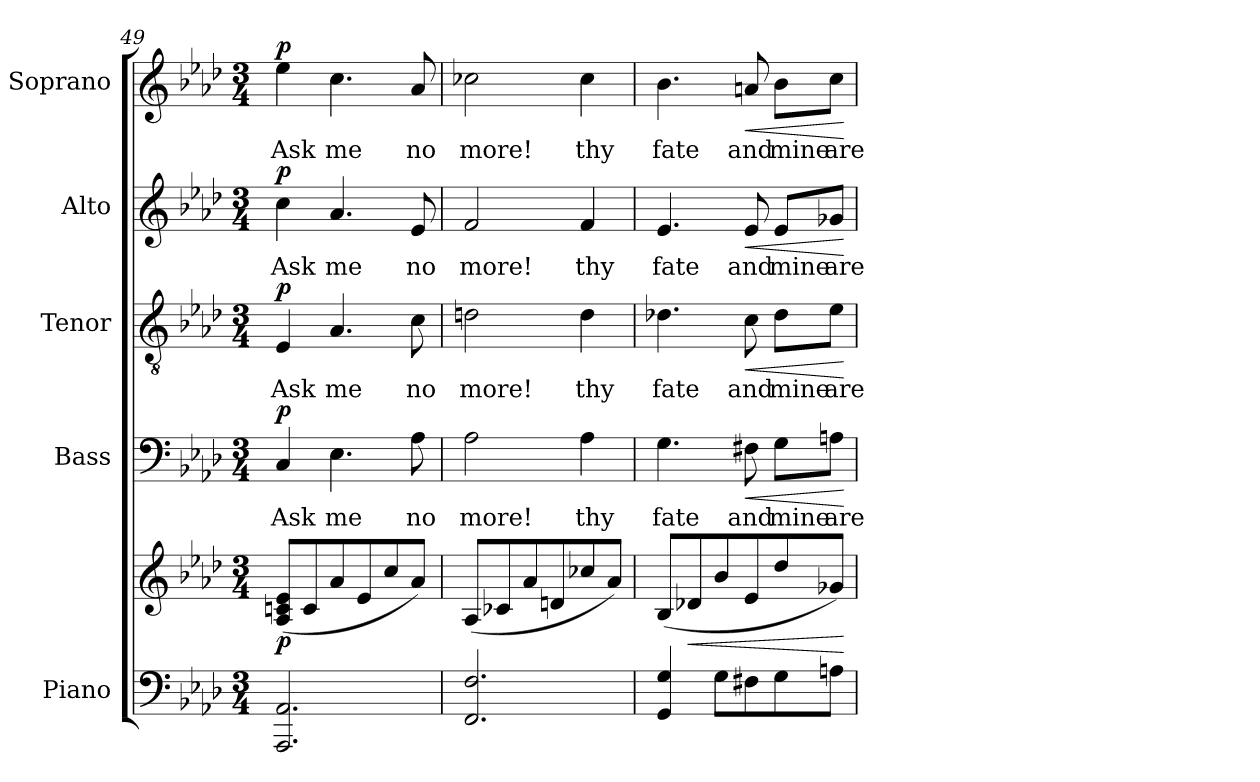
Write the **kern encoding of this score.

**kern	**kern	**dynam	**kern	**text	**dynam	**kern	**text	**dynam	**kern	**text	**dynam	**kern	**text	**dynam
*part5	*part5	*part5	*part4	*part4	*part4	*part3	*part3	*part3	*part2	*part2	*part2	*part1	*part1	*part1
*staff6	*staff5	*staff5/6	*staff4	*staff4	*staff4	*staff3	*staff3	*staff3	*staff2	*staff2	*staff2	*staff1	*staff1	*staff1
*I"Piano	*	*	*I"Bass	*	*	*I"Tenor	*	*	*I"Alto	*	*	*I"Soprano	*	*
*I'Pno.	*	*	*I'B.	*	*	*I'T.	*	*	*I'A.	*	*	*I'S.	*	*
*clefF4	*clefG2	*	*clefF4	*	*	*clefGv2	*	*	*clefG2	*	*	*clefG2	*	*
*k[b-e-a-d-]	*k[b-e-a-d-]	*	*k[b-e-a-d-]	*	*	*k[b-e-a-d-]	*	*	*k[b-e-a-d-]	*	*	*k[b-e-a-d-]	*	*
*M3/4	*M3/4	*	*M3/4	*	*	*M3/4	*	*	*M3/4	*	*	*M3/4	*	*
=49	=49	=49	=49	=49	=49	=49	=49	=49	=49	=49	=49	=49	=49	=49
!	!	!LO:DY:b	!	!LO:LY:b	!LO:DY:a	!	!LO:LY:b	!LO:DY:a	!	!LO:LY:b	!LO:DY:a	!	!LO:LY:b	!LO:DY:a
2.AAA-/ 2.AA-/	(<8A-/ 8cn/ 8e-/L	p	4C/	Ask	p	4E-/	Ask	p	4cc\	Ask	p	4ee-\	Ask	p
.	8c/	.	.	.	.	.	.	.	.	.	.	.	.	.
!	!	!	!	!LO:LY:b	!	!	!LO:LY:b	!	!	!LO:LY:b	!	!	!LO:LY:b	!
.	8a-/	.	4.E-\	me	.	4.A-/	me	.	4.a-/	me	.	4.cc\	me	.
.	8e-/	.	.	.	.	.	.	.	.	.	.	.	.	.
.	8cc/	.	.	.	.	.	.	.	.	.	.	.	.	.
!	!	!	!	!LO:LY:b	!	!	!LO:LY:b	!	!	!LO:LY:b	!	!	!LO:LY:b	!
.	8a-/J)	.	8A-\	no	.	8c\	no	.	8e-/	no	.	8a-/	no	.
=50	=50	=50	=50	=50	=50	=50	=50	=50	=50	=50	=50	=50	=50	=50
!	!	!	!	!LO:LY:b	!	!	!LO:LY:b	!	!	!LO:LY:b	!	!	!LO:LY:b	!
2.FF/ 2.F/	(<8A-/L	.	2A-\	more!	.	2dn\	more!	.	2f/	more!	.	2cc-X\	more!	.
.	8c-X/	.	.	.	.	.	.	.	.	.	.	.	.	.
.	8a-/	.	.	.	.	.	.	.	.	.	.	.	.	.
.	8dn/	.	.	.	.	.	.	.	.	.	.	.	.	.
!	!	!	!	!LO:LY:b	!	!	!LO:LY:b	!	!	!LO:LY:b	!	!	!LO:LY:b	!
.	8cc-X/	.	4A-\	thy	.	4d\	thy	.	4f/	thy	.	4cc-\	thy	.
.	8a-/J)	.	.	.	.	.	.	.	.	.	.	.	.	.
=51	=51	=51	=51	=51	=51	=51	=51	=51	=51	=51	=51	=51	=51	=51
!	!	!	!	!LO:LY:b	!	!	!LO:LY:b	!	!	!LO:LY:b	!	!	!LO:LY:b	!
4GG/ 4G/	(<8B-/L	.	4.G\	fate	.	4.d-X\	fate	.	4.e-/	fate	.	4.b-\	fate	.
!	!	!LO:HP:b	!	!	!	!	!	!	!	!	!	!	!	!
.	8d-X/	<	.	.	.	.	.	.	.	.	.	.	.	.
8G\L	8b-/	.	.	.	.	.	.	.	.	.	.	.	.	.
!	!	!	!	!LO:LY:b	!LO:HP:b	!	!LO:LY:b	!LO:HP:b	!	!LO:LY:b	!LO:HP:b	!	!LO:LY:b	!LO:HP:b
8F#X\	8e-/	.	8F#X\	and	<	8c\	and	<	8e-/	and	<	8an/	and	<
!	!	!	!	!LO:LY:b	!	!	!LO:LY:b	!	!	!LO:LY:b	!	!	!LO:LY:b	!
8G\	8dd-/	.	8G\L	mine	.	8d-\L	mine	.	8e-/L	mine	.	8b-\L	mine	.
!	!	!	!	!LO:LY:b	!	!	!LO:LY:b	!	!	!LO:LY:b	!	!	!LO:LY:b	!
8An\J	8g-X/J)	.	8An\J	are	.	8e-\J	are	.	8g-X/J	are	.	8cc\J	are	.
.	.	[	.	.	[	.	.	[	.	.	[	.	.	[
=	=	=	=	=	=	=	=	=	=	=	=	=	=	=
*-	*-	*-	*-	*-	*-	*-	*-	*-	*-	*-	*-	*-	*-	*-
